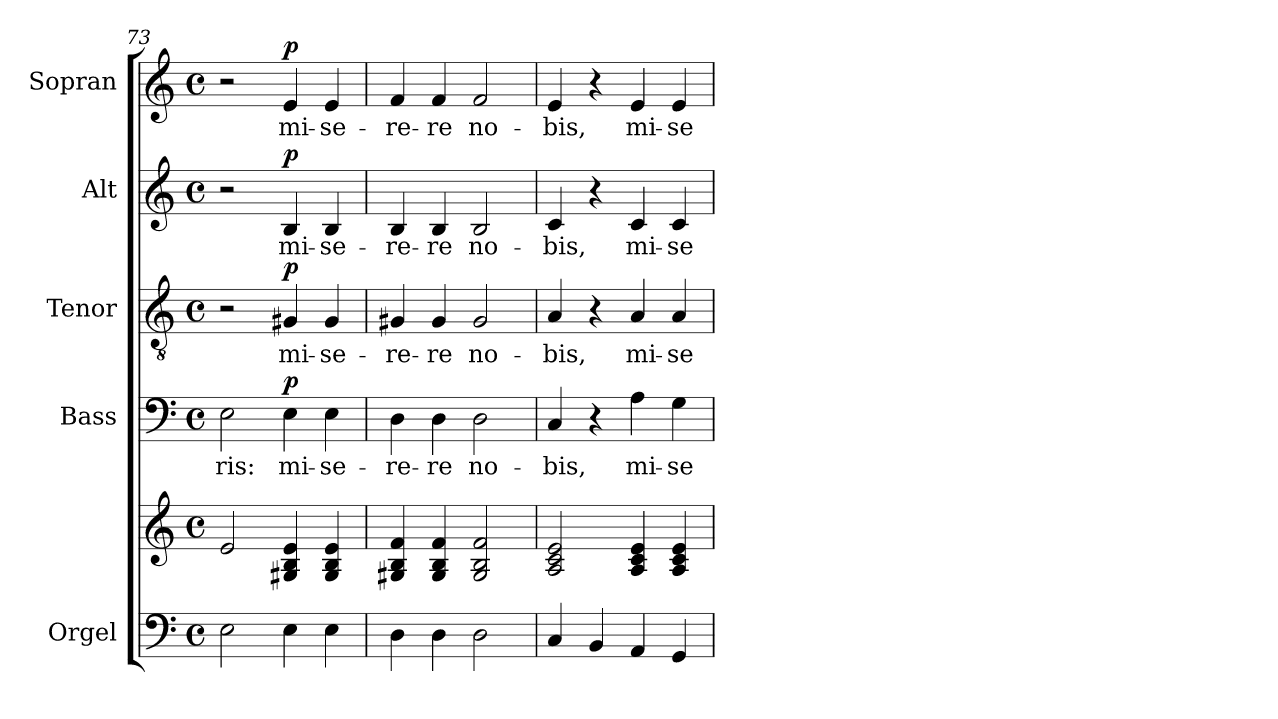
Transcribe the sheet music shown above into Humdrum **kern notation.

**kern	**kern	**kern	**text	**dynam	**kern	**text	**dynam	**kern	**text	**dynam	**kern	**text	**dynam
*part5	*part5	*part4	*part4	*part4	*part3	*part3	*part3	*part2	*part2	*part2	*part1	*part1	*part1
*staff6	*staff5	*staff4	*staff4	*staff4	*staff3	*staff3	*staff3	*staff2	*staff2	*staff2	*staff1	*staff1	*staff1
*I"Orgel	*	*I"Bass	*	*	*I"Tenor	*	*	*I"Alt	*	*	*I"Sopran	*	*
*I'Org.	*	*I'B.	*	*	*I'T.	*	*	*I'A.	*	*	*I'S.	*	*
*clefF4	*clefG2	*clefF4	*	*	*clefGv2	*	*	*clefG2	*	*	*clefG2	*	*
*k[]	*k[]	*k[]	*	*	*k[]	*	*	*k[]	*	*	*k[]	*	*
*C:	*C:	*C:	*	*	*C:	*	*	*C:	*	*	*C:	*	*
*M4/4	*M4/4	*M4/4	*	*	*M4/4	*	*	*M4/4	*	*	*M4/4	*	*
*met(c)	*met(c)	*met(c)	*	*	*met(c)	*	*	*met(c)	*	*	*met(c)	*	*
=73	=73	=73	=73	=73	=73	=73	=73	=73	=73	=73	=73	=73	=73
!	!	!	!LO:LY:b	!	!	!	!	!	!	!	!	!	!
2E\	2e/	2E\	-ris:	.	2r	.	.	2r	.	.	2r	.	.
!	!	!	!LO:LY:b	!LO:DY:a	!	!LO:LY:b	!LO:DY:a	!	!LO:LY:b	!LO:DY:a	!	!LO:LY:b	!LO:DY:a
4E\	4G#X/ 4B/ 4e/	4E\	mi-	p	4G#X/	mi-	p	4B/	mi-	p	4e/	mi-	p
!	!	!	!LO:LY:b	!	!	!LO:LY:b	!	!	!LO:LY:b	!	!	!LO:LY:b	!
4E\	4G#/ 4B/ 4e/	4E\	-se-	.	4G#/	-se-	.	4B/	-se-	.	4e/	-se-	.
=74	=74	=74	=74	=74	=74	=74	=74	=74	=74	=74	=74	=74	=74
!	!	!	!LO:LY:b	!	!	!LO:LY:b	!	!	!LO:LY:b	!	!	!LO:LY:b	!
4D\	4G#X/ 4B/ 4f/	4D\	-re-	.	4G#X/	-re-	.	4B/	-re-	.	4f/	-re-	.
!	!	!	!LO:LY:b	!	!	!LO:LY:b	!	!	!LO:LY:b	!	!	!LO:LY:b	!
4D\	4G#/ 4B/ 4f/	4D\	-re	.	4G#/	-re	.	4B/	-re	.	4f/	-re	.
!	!	!	!LO:LY:b	!	!	!LO:LY:b	!	!	!LO:LY:b	!	!	!LO:LY:b	!
2D\	2G#/ 2B/ 2f/	2D\	no-	.	2G#/	no-	.	2B/	no-	.	2f/	no-	.
=75	=75	=75	=75	=75	=75	=75	=75	=75	=75	=75	=75	=75	=75
!	!	!	!LO:LY:b	!	!	!LO:LY:b	!	!	!LO:LY:b	!	!	!LO:LY:b	!
4C/	2A/ 2c/ 2e/	4C/	-bis,	.	4A/	-bis,	.	4c/	-bis,	.	4e/	-bis,	.
4BB/	.	4r	.	.	4r	.	.	4r	.	.	4r	.	.
!	!	!	!LO:LY:b	!	!	!LO:LY:b	!	!	!LO:LY:b	!	!	!LO:LY:b	!
4AA/	4A/ 4c/ 4e/	4A\	mi-	.	4A/	mi-	.	4c/	mi-	.	4e/	mi-	.
!	!	!	!LO:LY:b	!	!	!LO:LY:b	!	!	!LO:LY:b	!	!	!LO:LY:b	!
4GG/	4A/ 4c/ 4e/	4G\	-se-	.	4A/	-se-	.	4c/	-se-	.	4e/	-se-	.
=	=	=	=	=	=	=	=	=	=	=	=	=	=
*-	*-	*-	*-	*-	*-	*-	*-	*-	*-	*-	*-	*-	*-
